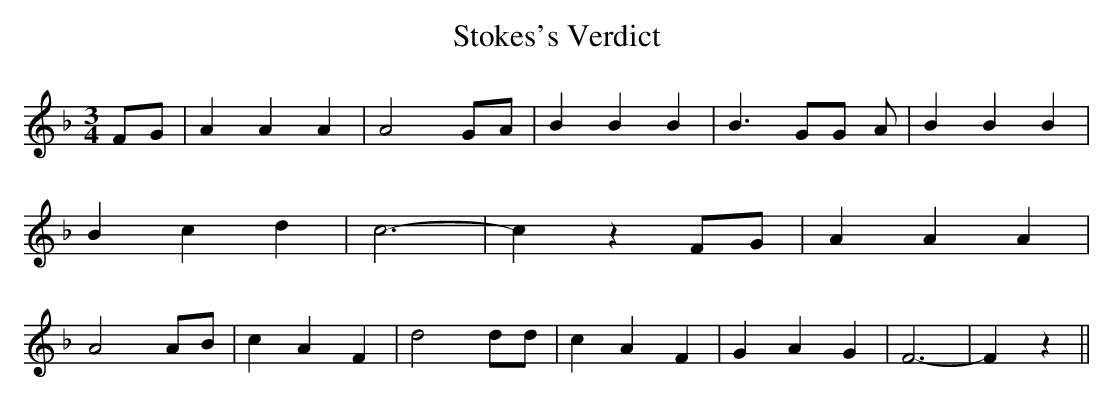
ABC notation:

X:1
T:Stokes's Verdict
M:3/4
L:1/4
K:F
 F/2G/2| A A A| A2G/2-A/2| B B B| B3/2 G/2G/2 A/2| B B B| B c d| c3-|\
 c z F/2G/2| A A A| A2 A/2B/2| c A F| d2 d/2d/2| c A F| G A G| F3-|\
 F z||
